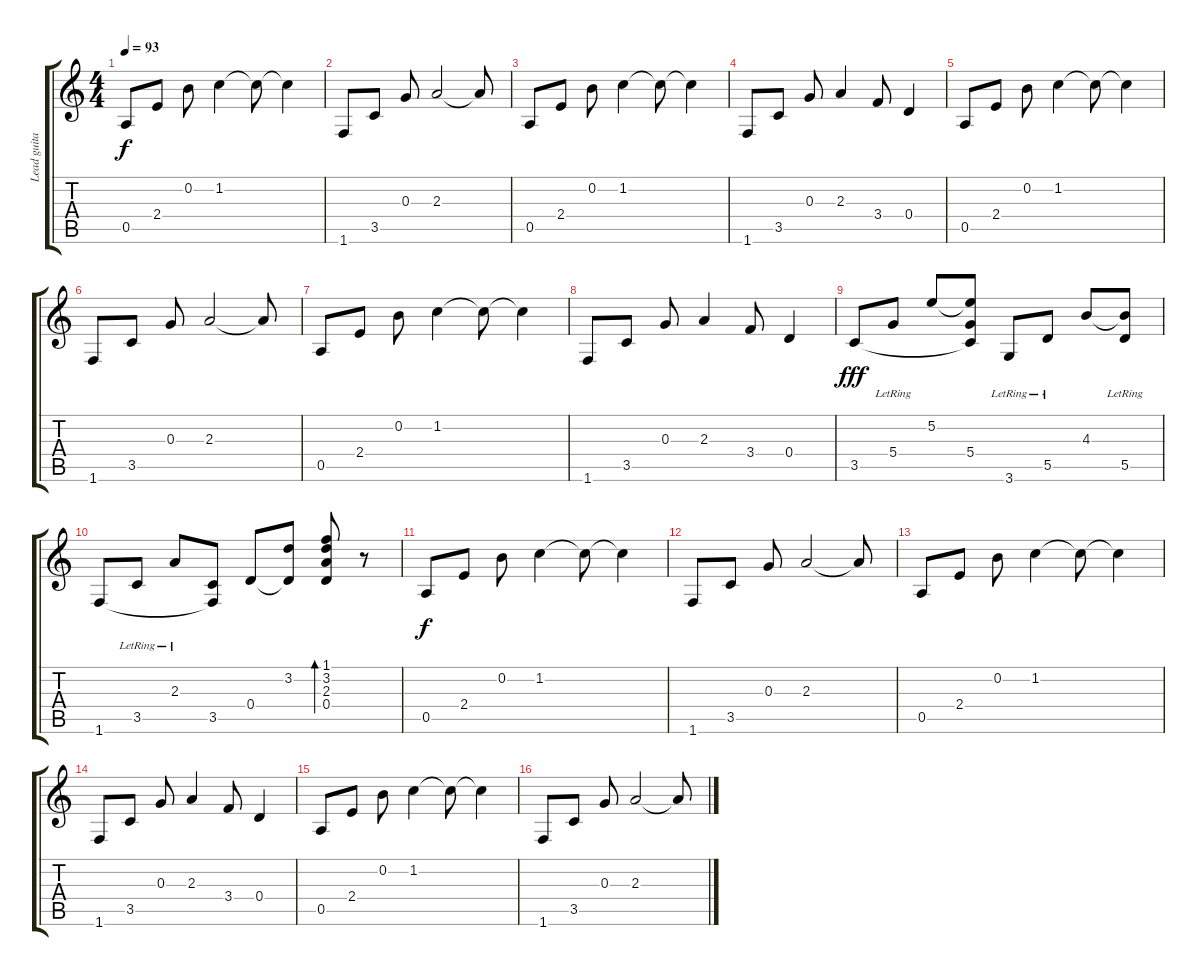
\track ("Lead guitar" "Lead guita") {instrument electricguitarclean}
\staff {score tabs}
\tuning (E4 B3 G3 D3 A2 E2) {hide}
\ts (4 4)
\tempo 93
\clef g2
\ks c
0.5.8{dy f} 2.4.8 0.2.8 1.2.4 1.2{t}.8 1.2{t}.4 |
1.6.8 3.5.8 0.3.8 2.3.2 2.3{t}.8 |
0.5.8 2.4.8 0.2.8 1.2.4 1.2{t}.8 1.2{t}.4 |
1.6.8 3.5.8 0.3.8 2.3.4 3.4.8 0.4.4 |
0.5.8 2.4.8 0.2.8 1.2.4 1.2{t}.8 1.2{t}.4 |
1.6.8 3.5.8 0.3.8 2.3.2 2.3{t}.8 |
0.5.8 2.4.8 0.2.8 1.2.4 1.2{t}.8 1.2{t}.4 |
1.6.8 3.5.8 0.3.8 2.3.4 3.4.8 0.4.4 |
3.5.8{dy fff} 5.4{lr}.8 5.2.8 (5.2{t} 5.4 3.5{t}).8 3.6{lr}.8 5.5{lr}.8 4.3.8 (4.3{t} 5.5{lr}).8 |
1.6.8 3.5{lr}.8 2.3{lr}.8 (3.5 1.6{t}).8 0.4.8 (3.2 0.4{t}).8 (1.1 3.2 2.3 0.4).8{bd 60} r.8 |
0.5.8{dy f} 2.4.8 0.2.8 1.2.4 1.2{t}.8 1.2{t}.4 |
1.6.8 3.5.8 0.3.8 2.3.2 2.3{t}.8 |
0.5.8 2.4.8 0.2.8 1.2.4 1.2{t}.8 1.2{t}.4 |
1.6.8 3.5.8 0.3.8 2.3.4 3.4.8 0.4.4 |
0.5.8 2.4.8 0.2.8 1.2.4 1.2{t}.8 1.2{t}.4 |
1.6.8 3.5.8 0.3.8 2.3.2 2.3{t}.8
